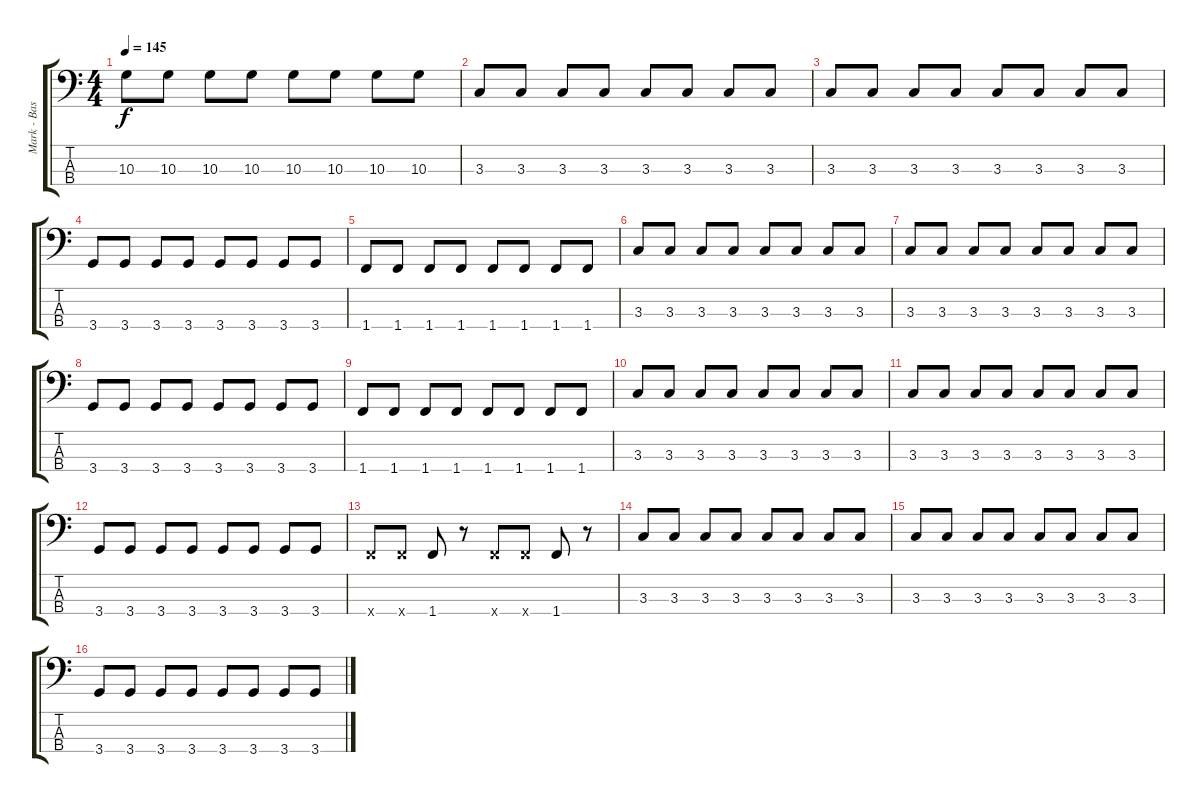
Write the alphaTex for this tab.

\track ("Mark - Bass" "Mark - Bas") {instrument electricbassfinger}
\staff {score tabs}
\tuning (G2 D2 A1 E1) {hide}
\ts (4 4)
\tempo 145
\clef f4
\ks c
10.3.8{dy f} 10.3.8 10.3.8 10.3.8 10.3.8 10.3.8 10.3.8 10.3.8 |
3.3.8 3.3.8 3.3.8 3.3.8 3.3.8 3.3.8 3.3.8 3.3.8 |
3.3.8 3.3.8 3.3.8 3.3.8 3.3.8 3.3.8 3.3.8 3.3.8 |
3.4.8 3.4.8 3.4.8 3.4.8 3.4.8 3.4.8 3.4.8 3.4.8 |
1.4.8 1.4.8 1.4.8 1.4.8 1.4.8 1.4.8 1.4.8 1.4.8 |
3.3.8 3.3.8 3.3.8 3.3.8 3.3.8 3.3.8 3.3.8 3.3.8 |
3.3.8 3.3.8 3.3.8 3.3.8 3.3.8 3.3.8 3.3.8 3.3.8 |
3.4.8 3.4.8 3.4.8 3.4.8 3.4.8 3.4.8 3.4.8 3.4.8 |
1.4.8 1.4.8 1.4.8 1.4.8 1.4.8 1.4.8 1.4.8 1.4.8 |
3.3.8 3.3.8 3.3.8 3.3.8 3.3.8 3.3.8 3.3.8 3.3.8 |
3.3.8 3.3.8 3.3.8 3.3.8 3.3.8 3.3.8 3.3.8 3.3.8 |
3.4.8 3.4.8 3.4.8 3.4.8 3.4.8 3.4.8 3.4.8 3.4.8 |
1.4{x}.8 1.4{x}.8 1.4.8 r.8 1.4{x}.8 1.4{x}.8 1.4.8 r.8 |
3.3.8 3.3.8 3.3.8 3.3.8 3.3.8 3.3.8 3.3.8 3.3.8 |
3.3.8 3.3.8 3.3.8 3.3.8 3.3.8 3.3.8 3.3.8 3.3.8 |
3.4.8 3.4.8 3.4.8 3.4.8 3.4.8 3.4.8 3.4.8 3.4.8
